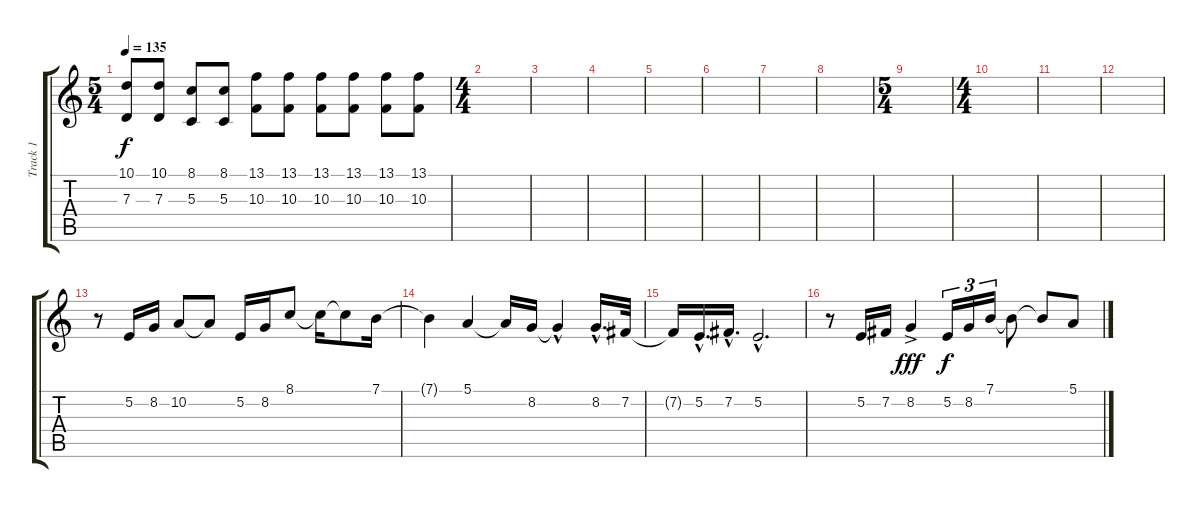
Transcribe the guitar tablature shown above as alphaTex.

\track ("Track 1" "Track 1") {instrument brightacousticpiano}
\staff {score tabs}
\tuning (E4 B3 G3 D3 A2 E2) {hide}
\ts (5 4)
\tempo 135
\clef g2
\ks c
(10.1 7.3).8{dy f} (10.1 7.3).8 (8.1 5.3).8 (8.1 5.3).8 (13.1 10.3).8 (13.1 10.3).8 (13.1 10.3).8 (13.1 10.3).8 (13.1 10.3).8 (13.1 10.3).8 |
\ts (4 4)
|
|
|
|
|
|
|
\ts (5 4)
|
\ts (4 4)
|
|
|
r.8 5.2.16 8.2.16 10.2.8 10.2{t}.8 5.2.16 8.2.16 8.1.8 8.1{t}.16 8.1{t}.8 7.1.16 |
7.1{t}.4 5.1.4 5.1{t}.16 8.2.16 8.2{hac t}.4 8.2{hac}.16{d} 7.2.32 |
7.2{t}.16 5.2{hac}.16{d} 7.2{hac}.16{d} 5.2{hac}.2{d} |
r.8 5.2.16 7.2.16 8.2{ac}.4{dy fff} 5.2.16{tu (3 2) dy f} 8.2.16{tu (3 2)} 7.1.16{tu (3 2)} 7.1{t}.8 7.1{t}.8 5.1.8
